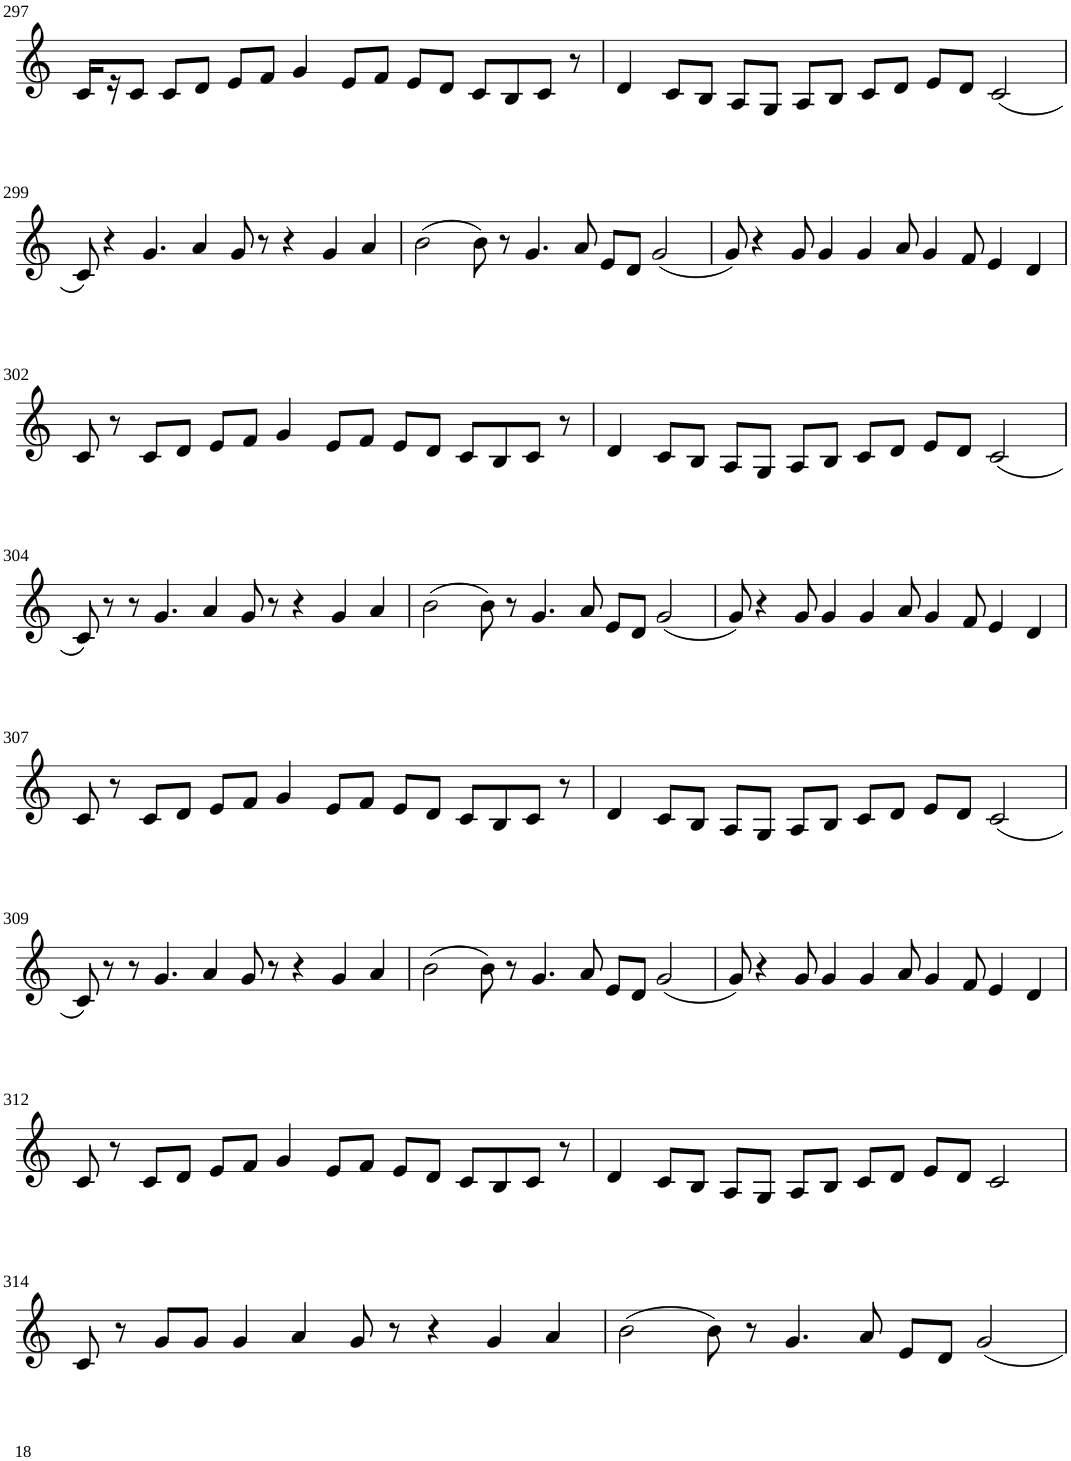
**kern
*part1
*staff1
*I"Violin
!!LO:PB:g=z
*clefG2
*k[]
*M8/4
=297
16c/LL
16r
8c/J
8c/L
8d/J
8e/L
8f/J
4g/
8e/L
8f/J
8e/L
8d/J
8c/L
8B/
8c/J
8r
=298
4d/
8c/L
8B/J
8A/L
8G/J
8A/L
8B/J
8c/L
8d/J
8e/L
8d/J
(2c/
!!LO:LB:g=z
=299
8c/)
4r
4.g/
4a/
8g/
8r
4r
4g/
4a/
=300
(2b\
8b\)
8r
4.g/
8a/
8e/L
8d/J
(2g/
=301
8g/)
4r
8g/
4g/
4g/
8a/
4g/
8f/
4e/
4d/
!!LO:LB:g=z
=302
8c/
8r
8c/L
8d/J
8e/L
8f/J
4g/
8e/L
8f/J
8e/L
8d/J
8c/L
8B/
8c/J
8r
=303
4d/
8c/L
8B/J
8A/L
8G/J
8A/L
8B/J
8c/L
8d/J
8e/L
8d/J
(2c/
!!LO:LB:g=z
=304
8c/)
8r
8r
4.g/
4a/
8g/
8r
4r
4g/
4a/
=305
(2b\
8b\)
8r
4.g/
8a/
8e/L
8d/J
(2g/
=306
8g/)
4r
8g/
4g/
4g/
8a/
4g/
8f/
4e/
4d/
!!LO:LB:g=z
=307
8c/
8r
8c/L
8d/J
8e/L
8f/J
4g/
8e/L
8f/J
8e/L
8d/J
8c/L
8B/
8c/J
8r
=308
4d/
8c/L
8B/J
8A/L
8G/J
8A/L
8B/J
8c/L
8d/J
8e/L
8d/J
(2c/
!!LO:LB:g=z
=309
8c/)
8r
8r
4.g/
4a/
8g/
8r
4r
4g/
4a/
=310
(2b\
8b\)
8r
4.g/
8a/
8e/L
8d/J
(2g/
=311
8g/)
4r
8g/
4g/
4g/
8a/
4g/
8f/
4e/
4d/
!!LO:LB:g=z
=312
8c/
8r
8c/L
8d/J
8e/L
8f/J
4g/
8e/L
8f/J
8e/L
8d/J
8c/L
8B/
8c/J
8r
=313
4d/
8c/L
8B/J
8A/L
8G/J
8A/L
8B/J
8c/L
8d/J
8e/L
8d/J
2c/
!!LO:LB:g=z
=314
8c/
8r
8g/L
8g/J
4g/
4a/
8g/
8r
4r
4g/
4a/
=315
(2b\
8b\)
8r
4.g/
8a/
8e/L
8d/J
2g/
=
*-
